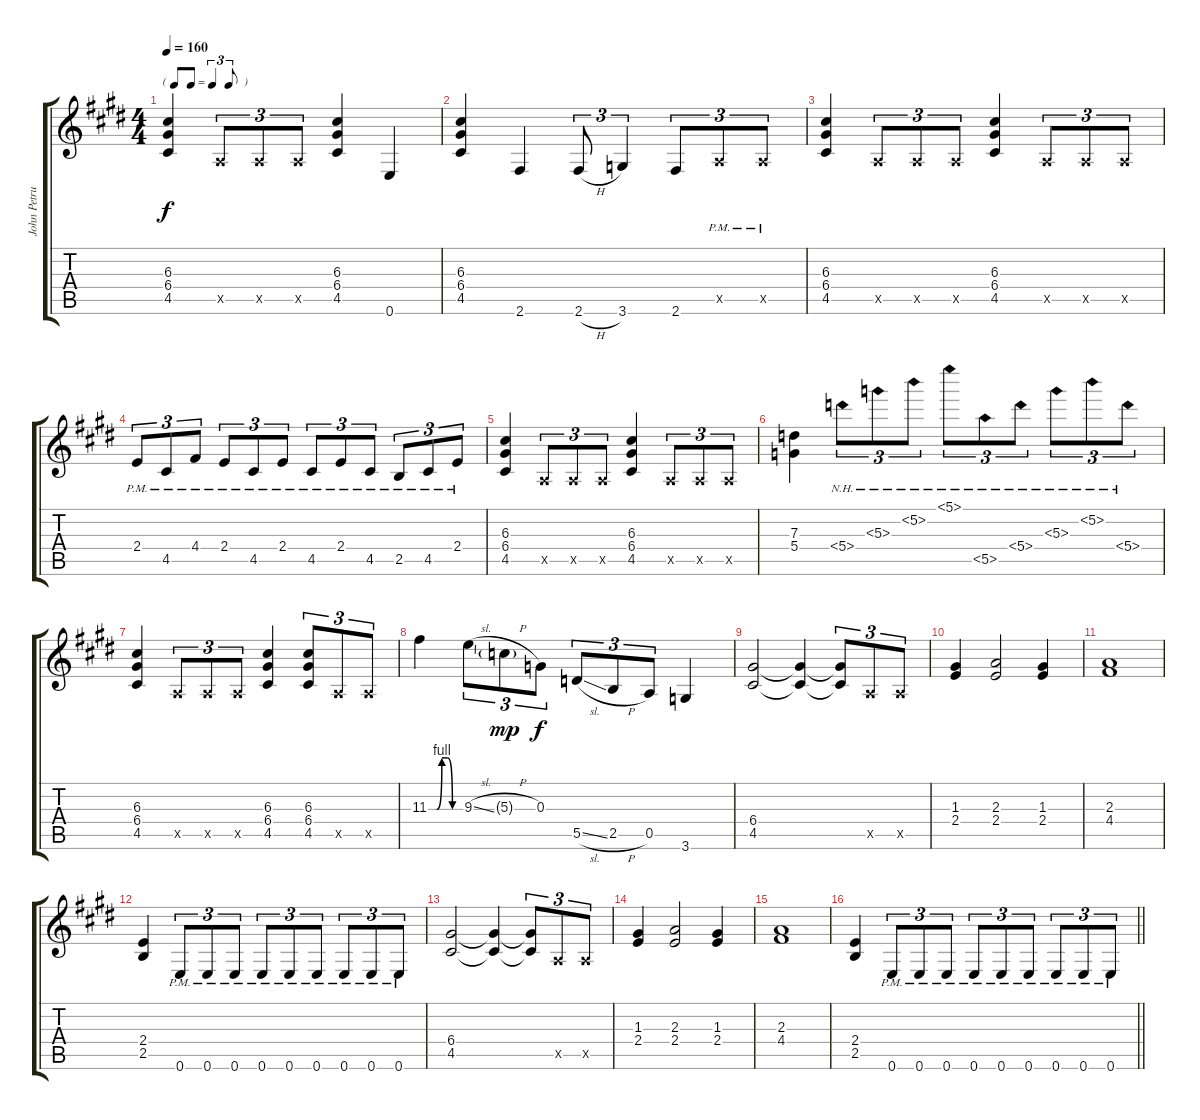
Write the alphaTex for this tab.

\track ("John Petrucci I" "John Petru") {instrument distortionguitar}
\staff {score tabs}
\tuning (E4 B3 G3 D3 A2 E2) {hide}
\ts (4 4)
\tf triplet8th
\tempo 160
\clef g2
\ks e
(6.3 6.4 4.5).4{dy f} 0.5{x}.8{tu (3 2)} 0.5{x}.8{tu (3 2)} 0.5{x}.8{tu (3 2)} (6.3 6.4 4.5).4 0.6.4 |
(6.3 6.4 4.5).4 2.6.4 2.6{h}.8{tu (3 2)} 3.6.4{tu (3 2)} 2.6.8{tu (3 2)} 0.5{pm x}.8{tu (3 2)} 0.5{pm x}.8{tu (3 2)} |
(6.3 6.4 4.5).4 0.5{x}.8{tu (3 2)} 0.5{x}.8{tu (3 2)} 0.5{x}.8{tu (3 2)} (6.3 6.4 4.5).4 0.5{x}.8{tu (3 2)} 0.5{x}.8{tu (3 2)} 0.5{x}.8{tu (3 2)} |
2.4{pm}.8{tu (3 2)} 4.5{pm}.8{tu (3 2)} 4.4{pm}.8{tu (3 2)} 2.4{pm}.8{tu (3 2)} 4.5{pm}.8{tu (3 2)} 2.4{pm}.8{tu (3 2)} 4.5{pm}.8{tu (3 2)} 2.4{pm}.8{tu (3 2)} 4.5{pm}.8{tu (3 2)} 2.5{pm}.8{tu (3 2)} 4.5{pm}.8{tu (3 2)} 2.4{pm}.8{tu (3 2)} |
(6.3 6.4 4.5).4 0.5{x}.8{tu (3 2)} 0.5{x}.8{tu (3 2)} 0.5{x}.8{tu (3 2)} (6.3 6.4 4.5).4 0.5{x}.8{tu (3 2)} 0.5{x}.8{tu (3 2)} 0.5{x}.8{tu (3 2)} |
(7.3 5.4).4 5.4{nh}.8{tu (3 2)} 5.3{nh}.8{tu (3 2)} 5.2{nh}.8{tu (3 2)} 5.1{nh}.8{tu (3 2)} 5.5{nh}.8{tu (3 2)} 5.4{nh}.8{tu (3 2)} 5.3{nh}.8{tu (3 2)} 5.2{nh}.8{tu (3 2)} 5.4{nh}.8{tu (3 2)} |
(6.3 6.4 4.5).4 0.5{x}.8{tu (3 2)} 0.5{x}.8{tu (3 2)} 0.5{x}.8{tu (3 2)} (6.3 6.4 4.5).4 (6.3 6.4 4.5).8{tu (3 2)} 0.5{x}.8{tu (3 2)} 0.5{x}.8{tu (3 2)} |
11.3{be (custom 0 0 15 0 25 4 35 4 45 0 60 0)}.4 9.3{sl}.8{tu (3 2)} 5.3{h g}.8{tu (3 2) dy mp} 0.3.8{tu (3 2) dy f} 5.5{sl}.8{tu (3 2)} 2.5{h}.8{tu (3 2)} 0.5.8{tu (3 2)} 3.6.4 |
(6.4 4.5).2 (6.4{t} 4.5{t}).4 (6.4{t} 4.5{t}).8{tu (3 2)} 0.5{x}.8{tu (3 2)} 0.5{x}.8{tu (3 2)} |
(1.3 2.4).4 (2.3 2.4).2 (1.3 2.4).4 |
(2.3 4.4).1 |
(2.4 2.5).4 0.6{pm}.8{tu (3 2)} 0.6{pm}.8{tu (3 2)} 0.6{pm}.8{tu (3 2)} 0.6{pm}.8{tu (3 2)} 0.6{pm}.8{tu (3 2)} 0.6{pm}.8{tu (3 2)} 0.6{pm}.8{tu (3 2)} 0.6{pm}.8{tu (3 2)} 0.6{pm}.8{tu (3 2)} |
(6.4 4.5).2 (6.4{t} 4.5{t}).4 (6.4{t} 4.5{t}).8{tu (3 2)} 0.5{x}.8{tu (3 2)} 0.5{x}.8{tu (3 2)} |
(1.3 2.4).4 (2.3 2.4).2 (1.3 2.4).4 |
(2.3 4.4).1 |
\barLineRight lightlight
(2.4 2.5).4 0.6{pm}.8{tu (3 2)} 0.6{pm}.8{tu (3 2)} 0.6{pm}.8{tu (3 2)} 0.6{pm}.8{tu (3 2)} 0.6{pm}.8{tu (3 2)} 0.6{pm}.8{tu (3 2)} 0.6{pm}.8{tu (3 2)} 0.6{pm}.8{tu (3 2)} 0.6{pm}.8{tu (3 2)}
